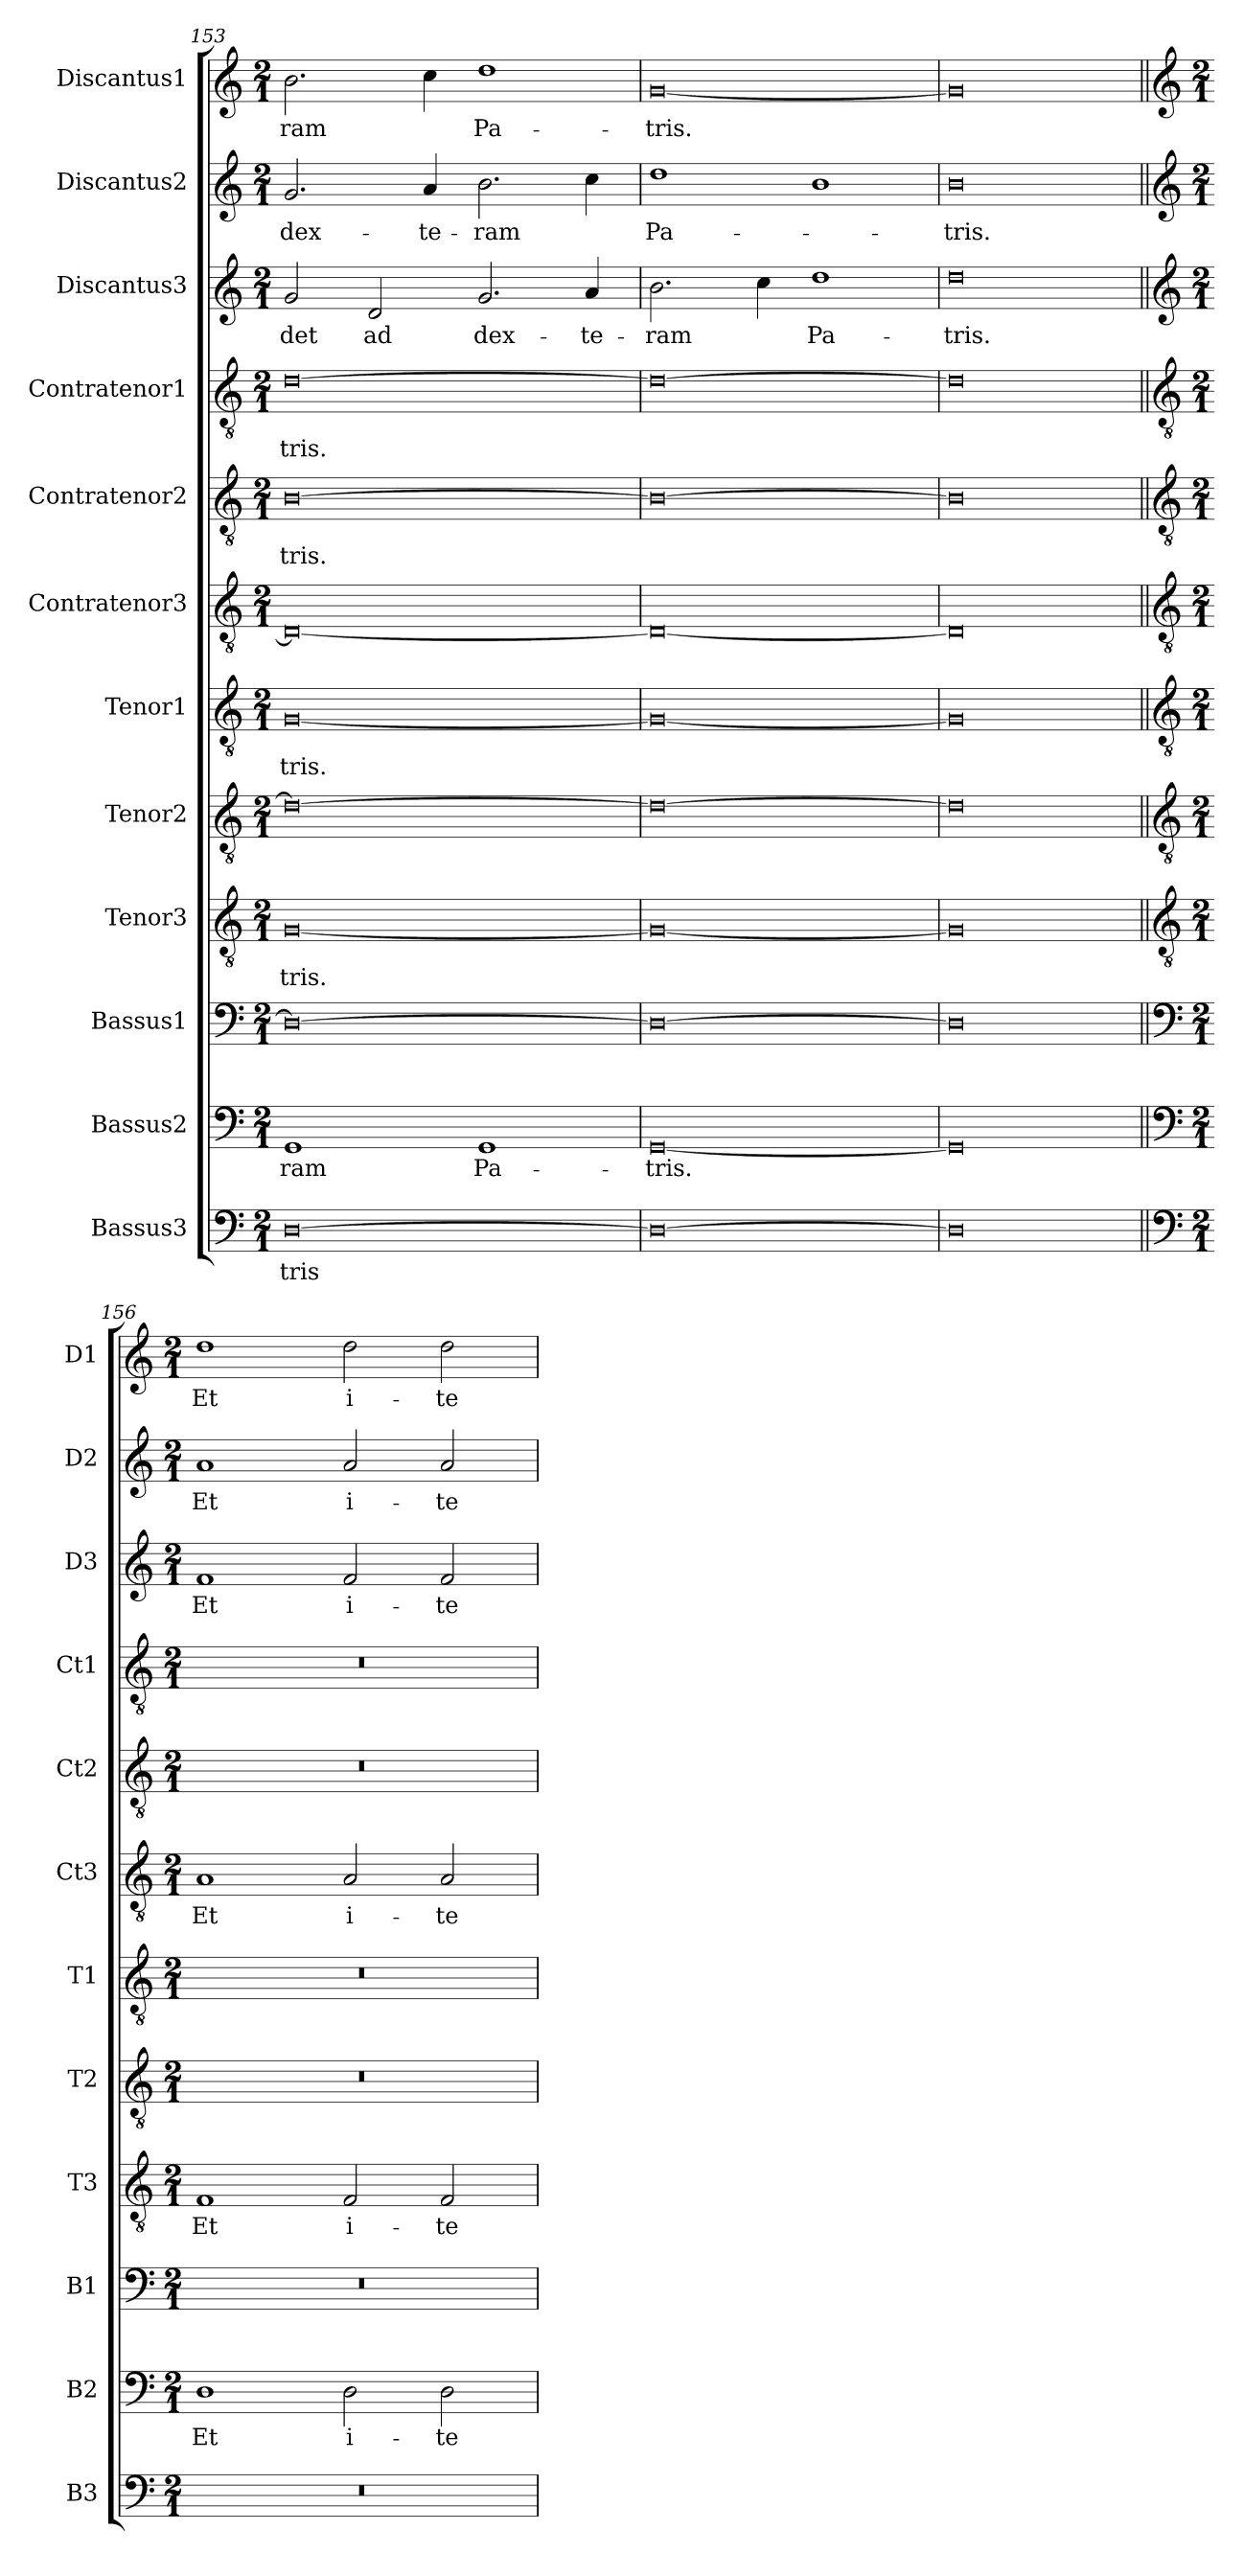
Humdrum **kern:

**kern	**text	**kern	**text	**kern	**kern	**text	**kern	**kern	**text	**kern	**text	**kern	**text	**kern	**text	**kern	**text	**kern	**text	**kern	**text
*part12	*part12	*part11	*part11	*part10	*part9	*part9	*part8	*part7	*part7	*part6	*part6	*part5	*part5	*part4	*part4	*part3	*part3	*part2	*part2	*part1	*part1
*staff12	*staff12	*staff11	*staff11	*staff10	*staff9	*staff9	*staff8	*staff7	*staff7	*staff6	*staff6	*staff5	*staff5	*staff4	*staff4	*staff3	*staff3	*staff2	*staff2	*staff1	*staff1
*I"Bassus3	*	*I"Bassus2	*	*I"Bassus1	*I"Tenor3	*	*I"Tenor2	*I"Tenor1	*	*I"Contratenor3	*	*I"Contratenor2	*	*I"Contratenor1	*	*I"Discantus3	*	*I"Discantus2	*	*I"Discantus1	*
*I'B3	*	*I'B2	*	*I'B1	*I'T3	*	*I'T2	*I'T1	*	*I'Ct3	*	*I'Ct2	*	*I'Ct1	*	*I'D3	*	*I'D2	*	*I'D1	*
*clefF4	*	*clefF4	*	*clefF4	*clefGv2	*	*clefGv2	*clefGv2	*	*clefGv2	*	*clefGv2	*	*clefGv2	*	*clefG2	*	*clefG2	*	*clefG2	*
*k[]	*	*k[]	*	*k[]	*k[]	*	*k[]	*k[]	*	*k[]	*	*k[]	*	*k[]	*	*k[]	*	*k[]	*	*k[]	*
*M2/1	*	*M2/1	*	*M2/1	*M2/1	*	*M2/1	*M2/1	*	*M2/1	*	*M2/1	*	*M2/1	*	*M2/1	*	*M2/1	*	*M2/1	*
=153	=153	=153	=153	=153	=153	=153	=153	=153	=153	=153	=153	=153	=153	=153	=153	=153	=153	=153	=153	=153	=153
[0D\	-tris	1GG/	-ram	0D\_	[0G/	-tris.	0d\_	[0G/	-tris.	0D/_	.	[0B\	-tris.	[0d\	-tris.	2g/	-det	2.g/	dex-	2.b\	-ram
.	.	.	.	.	.	.	.	.	.	.	.	.	.	.	.	2d/	ad	.	.	.	.
.	.	.	.	.	.	.	.	.	.	.	.	.	.	.	.	.	.	4a/	-te-	4cc\	.
.	.	1GG/	Pa-	.	.	.	.	.	.	.	.	.	.	.	.	2.g/	dex-	2.b\	-ram	1dd\	Pa-
.	.	.	.	.	.	.	.	.	.	.	.	.	.	.	.	4a/	-te-	4cc\	.	.	.
=154	=154	=154	=154	=154	=154	=154	=154	=154	=154	=154	=154	=154	=154	=154	=154	=154	=154	=154	=154	=154	=154
0D\_	.	[0GG/	-tris.	0D\_	0G/_	.	0d\_	0G/_	.	0D/_	.	0B\_	.	0d\_	.	2.b\	-ram	1dd\	Pa-	[0g/	-tris.
.	.	.	.	.	.	.	.	.	.	.	.	.	.	.	.	4cc\	.	.	.	.	.
.	.	.	.	.	.	.	.	.	.	.	.	.	.	.	.	1dd\	Pa-	1b\	.	.	.
=155	=155	=155	=155	=155	=155	=155	=155	=155	=155	=155	=155	=155	=155	=155	=155	=155	=155	=155	=155	=155	=155
0D\]	.	0GG/]	.	0D\]	0G/]	.	0d\]	0G/]	.	0D/]	.	0B\]	.	0d\]	.	0dd\	-tris.	0b\	-tris.	0g/]	.
!!LO:LB:g=z
=156||	=156||	=156||	=156||	=156||	=156||	=156||	=156||	=156||	=156||	=156||	=156||	=156||	=156||	=156||	=156||	=156||	=156||	=156||	=156||	=156||	=156||
*clefF4	*	*clefF4	*	*clefF4	*clefGv2	*	*clefGv2	*clefGv2	*	*clefGv2	*	*clefGv2	*	*clefGv2	*	*clefG2	*	*clefG2	*	*clefG2	*
*k[]	*	*k[]	*	*k[]	*k[]	*	*k[]	*k[]	*	*k[]	*	*k[]	*	*k[]	*	*k[]	*	*k[]	*	*k[]	*
*M2/1	*	*M2/1	*	*M2/1	*M2/1	*	*M2/1	*M2/1	*	*M2/1	*	*M2/1	*	*M2/1	*	*M2/1	*	*M2/1	*	*M2/1	*
0r	.	1D\	Et	0r	1F/	Et	0r	0r	.	1A/	Et	0r	.	0r	.	1f/	Et	1a/	Et	1dd\	Et
.	.	2D\	i-	.	2F/	i-	.	.	.	2A/	i-	.	.	.	.	2f/	i-	2a/	i-	2dd\	i-
.	.	2D\	-te-	.	2F/	-te-	.	.	.	2A/	-te-	.	.	.	.	2f/	-te-	2a/	-te-	2dd\	-te-
=	=	=	=	=	=	=	=	=	=	=	=	=	=	=	=	=	=	=	=	=	=
*-	*-	*-	*-	*-	*-	*-	*-	*-	*-	*-	*-	*-	*-	*-	*-	*-	*-	*-	*-	*-	*-
